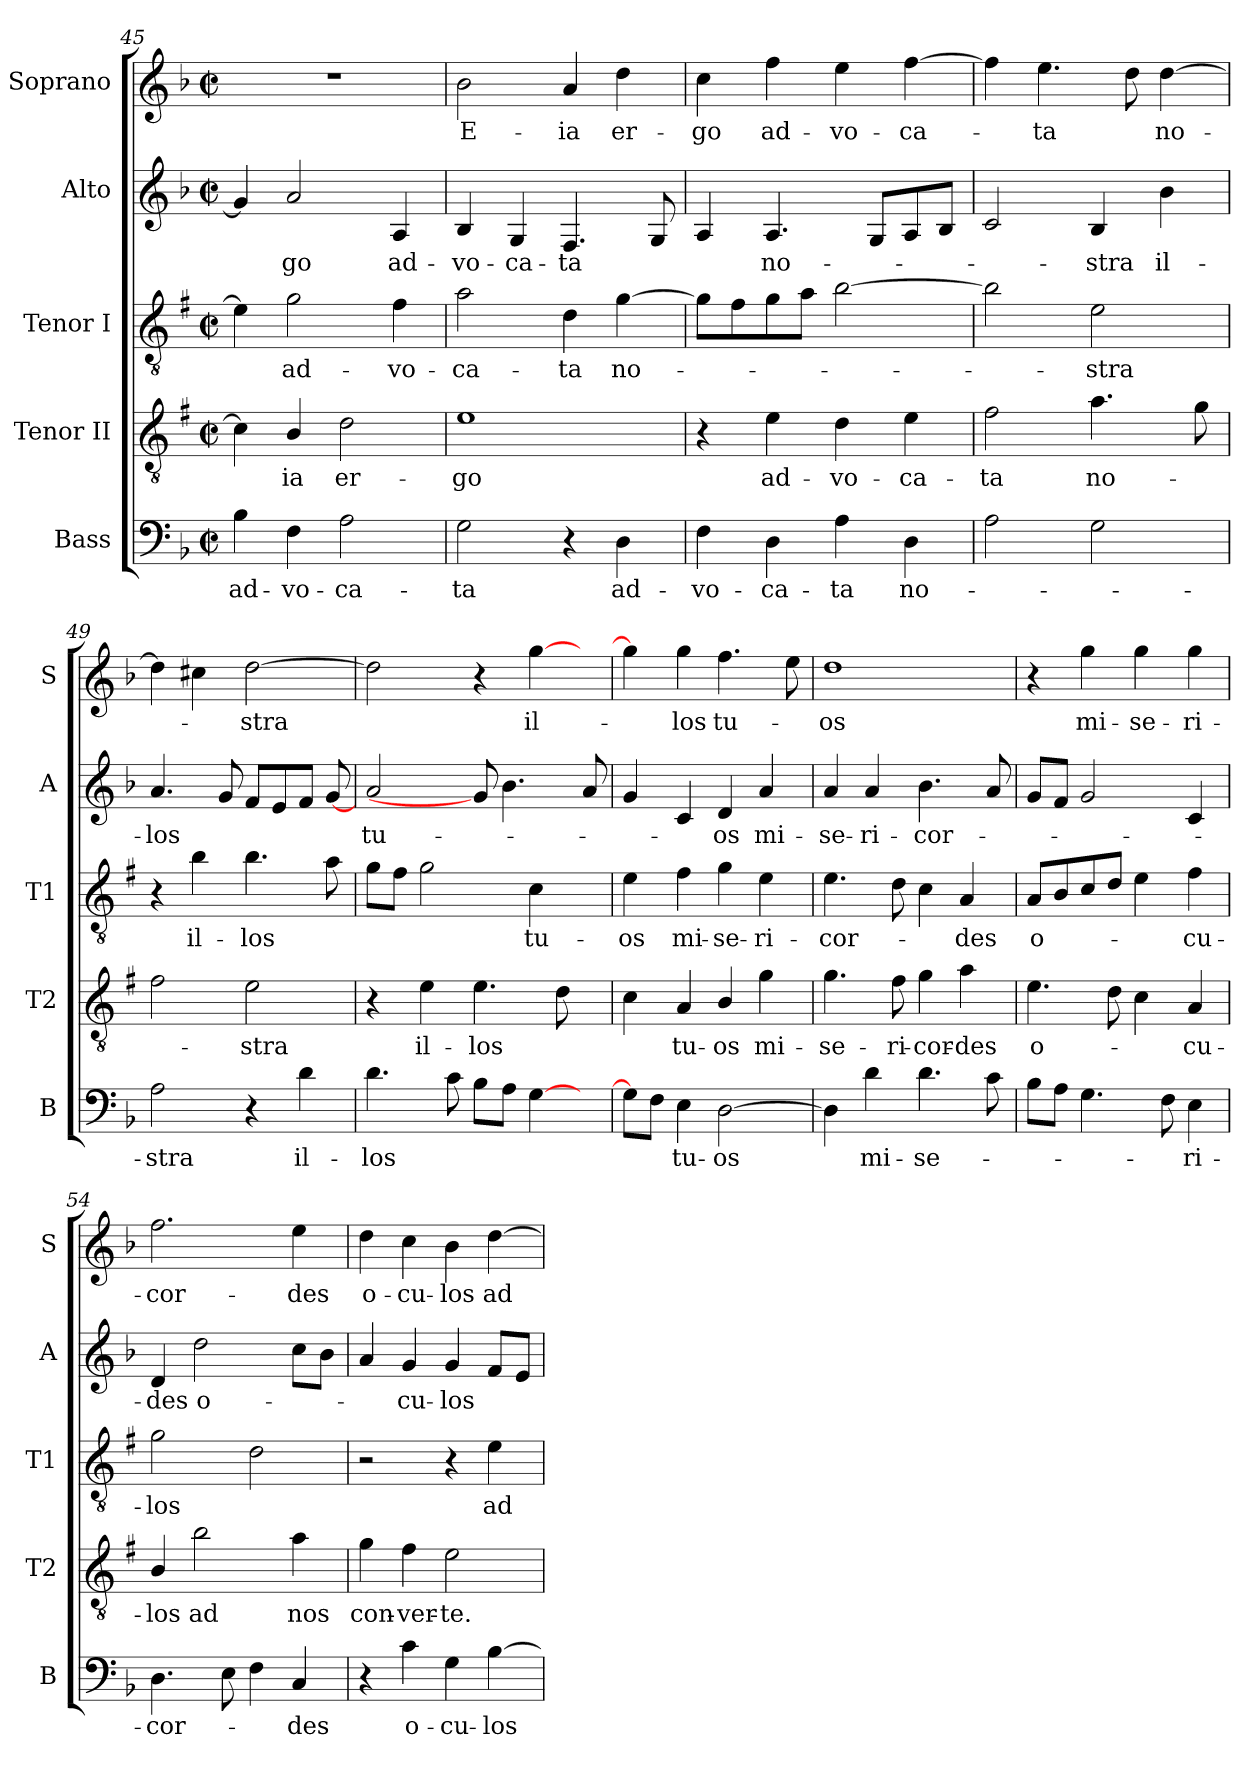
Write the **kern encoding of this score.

**kern	**text	**kern	**text	**kern	**text	**kern	**text	**kern	**text
*part5	*part5	*part4	*part4	*part3	*part3	*part2	*part2	*part1	*part1
*staff5	*staff5	*staff4	*staff4	*staff3	*staff3	*staff2	*staff2	*staff1	*staff1
*I"Bass	*	*I"Tenor II	*	*I"Tenor I	*	*I"Alto	*	*I"Soprano	*
*I'B	*	*I'T2	*	*I'T1	*	*I'A	*	*I'S	*
*clefF4	*	*clefGv2	*	*clefGv2	*	*clefG2	*	*clefG2	*
*	*	*ITrd1c2	*	*ITrd1c2	*	*	*	*	*
*k[b-]	*	*k[b-]	*	*k[b-]	*	*k[b-]	*	*k[b-]	*
*F:	*	*F:	*	*F:	*	*F:	*	*F:	*
*M2/2	*	*M2/2	*	*M2/2	*	*M2/2	*	*M2/2	*
*met(c|)	*	*met(c|)	*	*met(c|)	*	*met(c|)	*	*met(c|)	*
=45	=45	=45	=45	=45	=45	=45	=45	=45	=45
4B-\	ad-	4B-\]	.	4d\]	.	4g/]	.	1r	.
4F\	-vo-	4A/	-ia	2f\	ad-	2a/	-go	.	.
2A\	-ca-	2c\	er-	.	.	.	.	.	.
.	.	.	.	4e\	-vo-	4A/	ad-	.	.
=46	=46	=46	=46	=46	=46	=46	=46	=46	=46
2G\	-ta	1d	-go	2g\	-ca-	4B-/	-vo-	2b-\	E-
.	.	.	.	.	.	4G/	-ca-	.	.
4r	.	.	.	4c\	-ta	4.F/	-ta	4a/	-ia
4D\	ad-	.	.	[4f\	no-	.	.	4dd\	er-
.	.	.	.	.	.	8G/	.	.	.
=47	=47	=47	=47	=47	=47	=47	=47	=47	=47
4F\	-vo-	4r	.	8f\L]	.	4A/	.	4cc\	-go
.	.	.	.	8e\	.	.	.	.	.
4D\	-ca-	4d\	ad-	8f\	.	4.A/	no-	4ff\	ad-
.	.	.	.	8g\J	.	.	.	.	.
4A\	-ta	4c\	-vo-	[2a\	.	.	.	4ee\	-vo-
.	.	.	.	.	.	8G/L	.	.	.
4D\	no-	4d\	-ca-	.	.	8A/	.	[4ff\	-ca-
.	.	.	.	.	.	8B-/J	.	.	.
!!LO:PB:g=z
=48	=48	=48	=48	=48	=48	=48	=48	=48	=48
2A\	.	2e\	-ta	2a\]	.	2c/	.	4ff\]	.
.	.	.	.	.	.	.	.	4.ee\	-ta
2G\	.	4.g\	no-	2d\	-stra	4B-/	-stra	.	.
.	.	.	.	.	.	.	.	8dd\	.
.	.	.	.	.	.	4b-\	il-	[4dd\	no-
.	.	8f\	.	.	.	.	.	.	.
=49	=49	=49	=49	=49	=49	=49	=49	=49	=49
2A\	-stra	2e\	.	4r	.	4.a/	-los	4dd\]	.
.	.	.	.	4a\	il-	.	.	4cc#X\	.
.	.	.	.	.	.	8g/	.	.	.
4r	.	2d\	-stra	4.a\	-los	8f/L	.	[2dd\	-stra
.	.	.	.	.	.	8e/	.	.	.
4d\	il-	.	.	.	.	8f/J	.	.	.
.	.	.	.	8g\	.	[8g/	.	.	.
=50	=50	=50	=50	=50	=50	=50	=50	=50	=50
4.d\	-los	4r	.	8f\L	.	2a/	tu-	2dd\]	.
.	.	.	.	8e\J	.	.	.	.	.
.	.	4d\	il-	2f\	.	.	.	.	.
8c\	.	.	.	.	.	.	.	.	.
8B-\L	.	4.d\	-los	.	.	8g/]	.	4r	.
8A\J	.	.	.	.	.	4.b-\	.	.	.
[4G\	.	.	.	4B-\	tu-	.	.	[4gg\	il-
.	.	8c\	.	.	.	.	.	.	.
8ryy	.	8ryy	.	8ryy	.	8a/	.	8ryy	.
=51	=51	=51	=51	=51	=51	=51	=51	=51	=51
8G\L]	.	4B-\	.	4d\	-os	4g/	.	4gg\]	.
8F\J	.	.	.	.	.	.	.	.	.
4E\	tu-	4G/	tu-	4e\	mi-	4c/	.	4gg\	-los
[2D\	-os	4A/	-os	4f\	-se-	4d/	-os	4.ff\	tu-
.	.	4f\	mi-	4d\	-ri-	4a/	mi-	.	.
.	.	.	.	.	.	.	.	8ee\	.
=52	=52	=52	=52	=52	=52	=52	=52	=52	=52
4D\]	.	4.f\	-se-	4.d\	-cor-	4a/	-se-	1dd	-os
4d\	mi-	.	.	.	.	4a/	-ri-	.	.
.	.	8e\	-ri-	8c\	.	.	.	.	.
4.d\	-se-	4f\	-cor-	4B-\	.	4.b-\	-cor-	.	.
.	.	4g\	-des	4G/	-des	.	.	.	.
8c\	.	.	.	.	.	8a/	.	.	.
=53	=53	=53	=53	=53	=53	=53	=53	=53	=53
8B-\L	.	4.d\	o-	8G/L	o-	8g/L	.	4r	.
8A\J	.	.	.	8A/	.	8f/J	.	.	.
4.G\	.	.	.	8B-/	.	2g/	.	4gg\	mi-
.	.	8c\	.	8c/J	.	.	.	.	.
.	.	4B-\	.	4d\	.	.	.	4gg\	-se-
8F\	.	.	.	.	.	.	.	.	.
4E\	-ri-	4G/	-cu-	4e\	-cu-	4c/	.	4gg\	-ri-
!!LO:LB:g=z
=54	=54	=54	=54	=54	=54	=54	=54	=54	=54
4.D\	-cor-	4A/	-los	2f\	-los	4d/	-des	2.ff\	-cor-
.	.	2a\	ad	.	.	2dd\	o-	.	.
8E\	.	.	.	.	.	.	.	.	.
4F\	.	.	.	2c\	.	.	.	.	.
4C/	-des	4g\	nos	.	.	8cc\L	.	4ee\	-des
.	.	.	.	.	.	8b-\J	.	.	.
=55	=55	=55	=55	=55	=55	=55	=55	=55	=55
4r	.	4f\	con-	2r	.	4a/	.	4dd\	o-
4c\	o-	4e\	-ver-	.	.	4g/	-cu-	4cc\	-cu-
4G\	-cu-	2d\	-te.	4r	.	4g/	-los	4b-\	-los
[4B-\	-los	.	.	4d\	ad	8f/L	.	[4dd\	ad
.	.	.	.	.	.	8e/J	.	.	.
=	=	=	=	=	=	=	=	=	=
*-	*-	*-	*-	*-	*-	*-	*-	*-	*-
